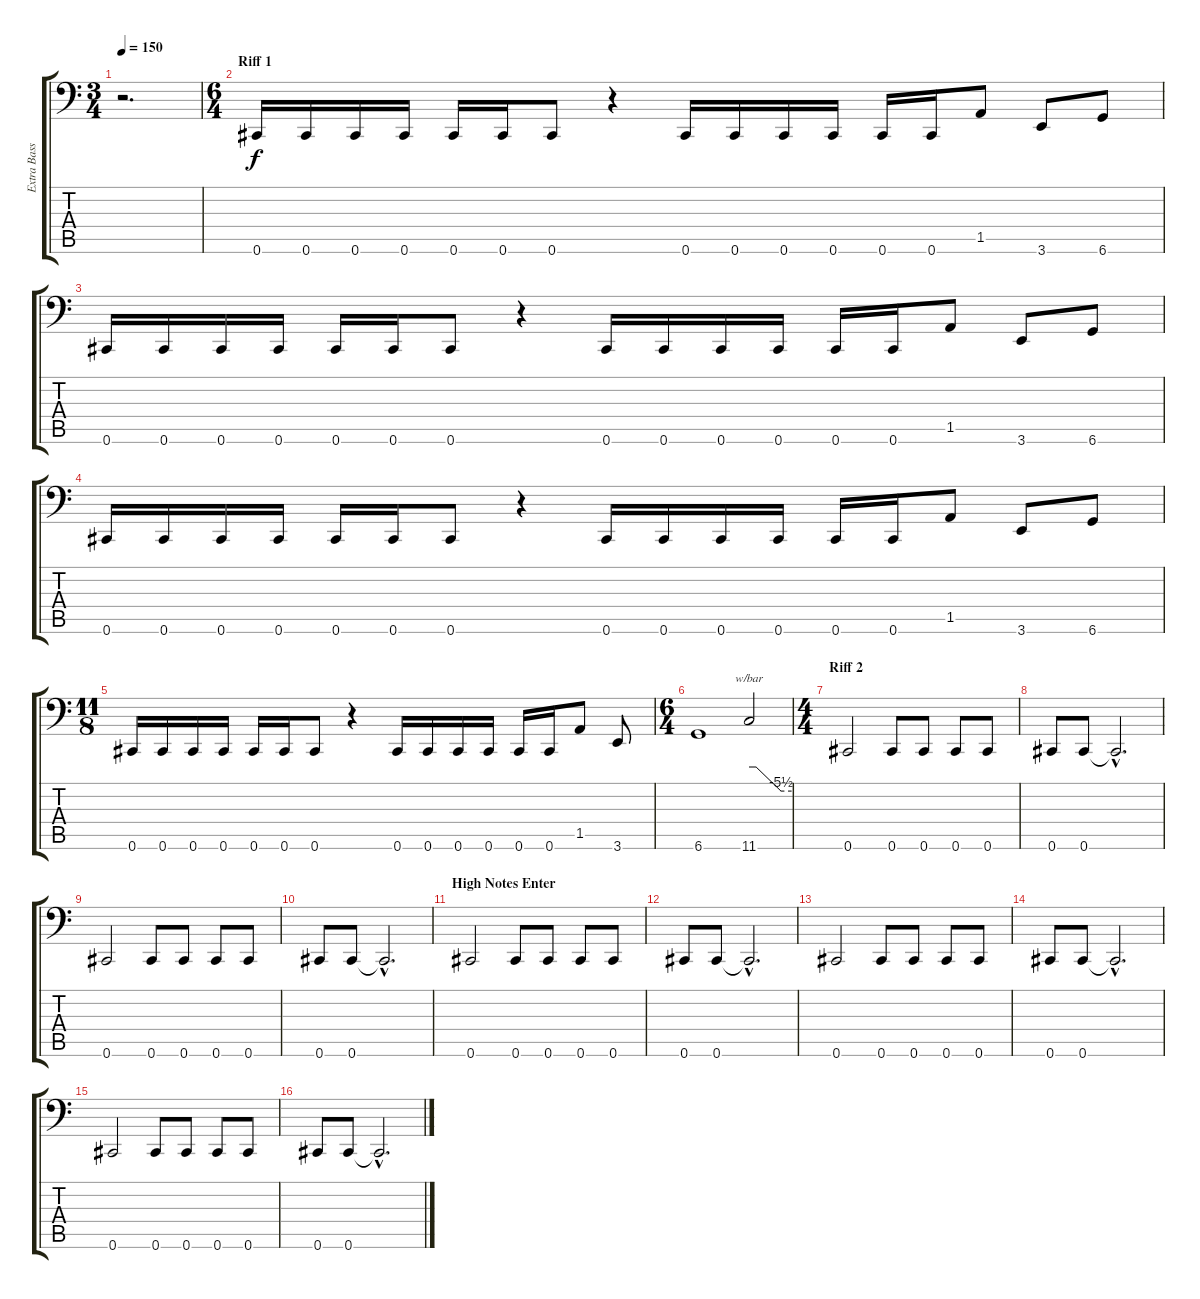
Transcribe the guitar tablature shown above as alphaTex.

\track ("Extra Bass" "Extra Bass") {instrument fretlessbass}
\staff {score tabs}
\tuning (Eb3 Bb2 Gb2 Db2 Ab1 Db1) {hide}
\ts (3 4)
\tempo 150
\clef f4
\ks c
r.2{d dy f instrument fretlessbass} |
\ts (6 4)
\section ("" "Riff 1")
0.6.16 0.6.16 0.6.16 0.6.16 0.6.16 0.6.16 0.6.8 r.4 0.6.16 0.6.16 0.6.16 0.6.16 0.6.16 0.6.16 1.5.8 3.6.8 6.6.8 |
0.6.16 0.6.16 0.6.16 0.6.16 0.6.16 0.6.16 0.6.8 r.4 0.6.16 0.6.16 0.6.16 0.6.16 0.6.16 0.6.16 1.5.8 3.6.8 6.6.8 |
0.6.16 0.6.16 0.6.16 0.6.16 0.6.16 0.6.16 0.6.8 r.4 0.6.16 0.6.16 0.6.16 0.6.16 0.6.16 0.6.16 1.5.8 3.6.8 6.6.8 |
\ts (11 8)
0.6.16 0.6.16 0.6.16 0.6.16 0.6.16 0.6.16 0.6.8 r.4 0.6.16 0.6.16 0.6.16 0.6.16 0.6.16 0.6.16 1.5.8 3.6.8 |
\ts (6 4)
6.6.1 11.6.2{tbe (custom default 0 0 10 0 45 -22 60 -22)} |
\ts (4 4)
\section ("" "Riff 2")
0.6.2 0.6.8 0.6.8 0.6.8 0.6.8 |
0.6.8 0.6.8 0.6{hac t}.2{d} |
0.6.2 0.6.8 0.6.8 0.6.8 0.6.8 |
0.6.8 0.6.8 0.6{hac t}.2{d} |
\section ("" "High Notes Enter")
0.6.2 0.6.8 0.6.8 0.6.8 0.6.8 |
0.6.8 0.6.8 0.6{hac t}.2{d} |
0.6.2 0.6.8 0.6.8 0.6.8 0.6.8 |
0.6.8 0.6.8 0.6{hac t}.2{d} |
0.6.2 0.6.8 0.6.8 0.6.8 0.6.8 |
0.6.8 0.6.8 0.6{hac t}.2{d}
